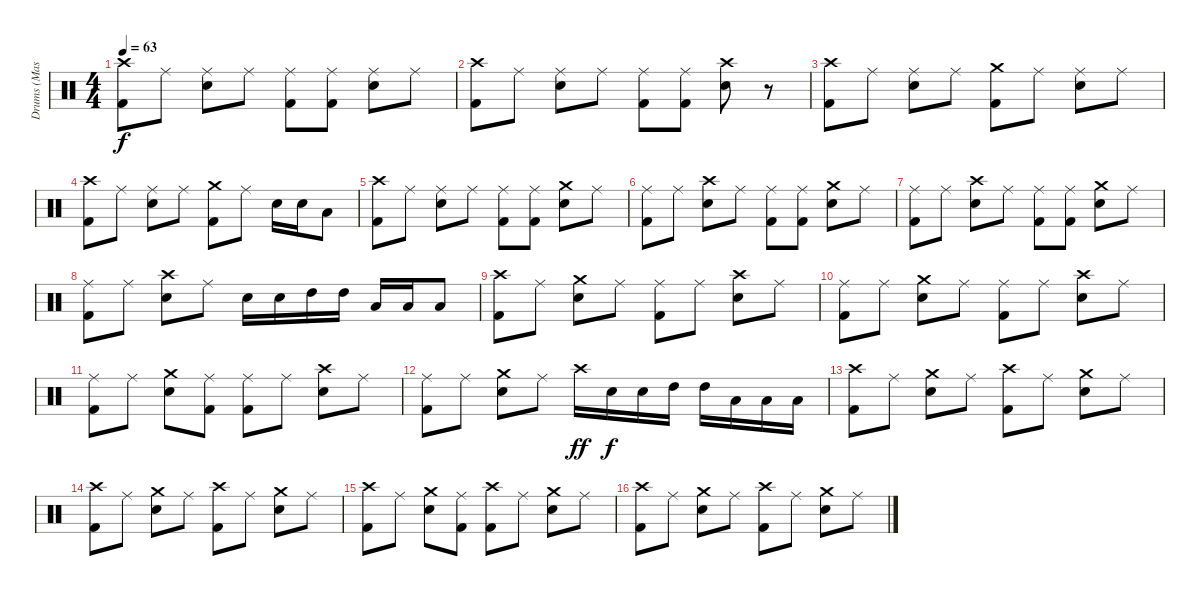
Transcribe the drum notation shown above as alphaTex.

\track ("Drums (Mason)" "Drums (Mas") {instrument percussion}
\staff {score}
\articulation defaults
\ts (4 4)
\tempo 63
\clef neutral
\ks c
("Crash high (hit)" "Kick (hit) 2").8{dy f} "Ride (middle)".8 ("Ride (middle)" "Snare (hit) 2").8 "Ride (middle)".8 ("Ride (middle)" "Kick (hit) 2").8 ("Ride (middle)" "Kick (hit) 2").8 ("Ride (middle)" "Snare (hit) 2").8 "Ride (middle)".8 |
("Crash high (hit)" "Kick (hit) 2").8 "Ride (middle)".8 ("Ride (middle)" "Snare (hit) 2").8 "Ride (middle)".8 ("Ride (middle)" "Kick (hit) 2").8 ("Ride (middle)" "Kick (hit) 2").8 ("Crash high (hit)" "Snare (hit) 2").8 r.8 |
("Crash high (hit)" "Kick (hit) 2").8 "Ride (middle)".8 ("Ride (middle)" "Snare (hit) 2").8 "Ride (middle)".8 ("Crash medium (hit)" "Kick (hit) 2").8 "Ride (middle)".8 ("Ride (middle)" "Snare (hit) 2").8 "Ride (middle)".8 |
("Crash high (hit)" "Kick (hit) 2").8 "Ride (middle)".8 ("Ride (middle)" "Snare (hit) 2").8 "Ride (middle)".8 ("Crash medium (hit)" "Kick (hit) 2").8 "Ride (middle)".8 "Snare (hit) 2".16 "Snare (hit) 2".16 "Low Tom (hit)".8 |
("Crash high (hit)" "Kick (hit) 2").8 "Ride (middle)".8 ("Ride (middle)" "Snare (hit) 2").8 "Ride (middle)".8 ("Ride (middle)" "Kick (hit) 2").8 ("Ride (middle)" "Kick (hit) 2").8 ("Crash medium (hit)" "Snare (hit) 2").8 "Ride (middle)".8 |
("Ride (middle)" "Kick (hit) 2").8 "Ride (middle)".8 ("Crash high (hit)" "Snare (hit) 2").8 "Ride (middle)".8 ("Ride (middle)" "Kick (hit) 2").8 ("Ride (middle)" "Kick (hit) 2").8 ("Crash medium (hit)" "Snare (hit) 2").8 "Ride (middle)".8 |
("Ride (middle)" "Kick (hit) 2").8 "Ride (middle)".8 ("Crash high (hit)" "Snare (hit) 2").8 "Ride (middle)".8 ("Ride (middle)" "Kick (hit) 2").8 ("Ride (middle)" "Kick (hit) 2").8 ("Crash medium (hit)" "Snare (hit) 2").8 "Ride (middle)".8 |
("Ride (middle)" "Kick (hit) 2").8 "Ride (middle)".8 ("Crash high (hit)" "Snare (hit) 2").8 "Ride (middle)".8 "Snare (hit) 2".16 "Snare (hit) 2".16 "High Tom (hit)".16 "High Tom (hit)".16 "Low Tom (hit)".16 "Low Tom (hit)".16 "Low Floor Tom (hit)".8 |
("Crash high (hit)" "Kick (hit) 2").8 "Ride (middle)".8 ("Crash medium (hit)" "Snare (hit) 2").8 "Ride (middle)".8 ("Ride (middle)" "Kick (hit) 2").8 "Ride (middle)".8 ("Crash high (hit)" "Snare (hit) 2").8 "Ride (middle)".8 |
("Ride (middle)" "Kick (hit) 2").8 "Ride (middle)".8 ("Crash medium (hit)" "Snare (hit) 2").8 "Ride (middle)".8 ("Ride (middle)" "Kick (hit) 2").8 "Ride (middle)".8 ("Crash high (hit)" "Snare (hit) 2").8 "Ride (middle)".8 |
("Ride (middle)" "Kick (hit) 2").8 "Ride (middle)".8 ("Crash medium (hit)" "Snare (hit) 2").8 ("Ride (middle)" "Kick (hit) 2").8 ("Ride (middle)" "Kick (hit) 2").8 "Ride (middle)".8 ("Crash high (hit)" "Snare (hit) 2").8 "Ride (middle)".8 |
("Ride (middle)" "Kick (hit) 2").8 "Ride (middle)".8 ("Crash medium (hit)" "Snare (hit) 2").8 "Ride (middle)".8 "Crash high (hit)".16{dy ff} "Snare (hit) 2".16{dy f} "Snare (hit) 2".16 "High Tom (hit)".16 "High Tom (hit)".16 "Low Tom (hit)".16 "Low Tom (hit)".16 "Low Floor Tom (hit)".16 |
("Crash high (hit)" "Kick (hit) 2").8 "Ride (middle)".8 ("Crash medium (hit)" "Snare (hit) 2").8 "Ride (middle)".8 ("Crash high (hit)" "Kick (hit) 2").8 "Ride (middle)".8 ("Crash medium (hit)" "Snare (hit) 2").8 "Ride (middle)".8 |
("Crash high (hit)" "Kick (hit) 2").8 "Ride (middle)".8 ("Crash medium (hit)" "Snare (hit) 2").8 "Ride (middle)".8 ("Crash high (hit)" "Kick (hit) 2").8 "Ride (middle)".8 ("Crash medium (hit)" "Snare (hit) 2").8 "Ride (middle)".8 |
("Crash high (hit)" "Kick (hit) 2").8 "Ride (middle)".8 ("Crash medium (hit)" "Snare (hit) 2").8 ("Ride (middle)" "Kick (hit) 2").8 ("Crash high (hit)" "Kick (hit) 2").8 "Ride (middle)".8 ("Crash medium (hit)" "Snare (hit) 2").8 "Ride (middle)".8 |
("Crash high (hit)" "Kick (hit) 2").8 "Ride (middle)".8 ("Crash medium (hit)" "Snare (hit) 2").8 "Ride (middle)".8 ("Crash high (hit)" "Kick (hit) 2").8 "Ride (middle)".8 ("Crash medium (hit)" "Snare (hit) 2").8 "Ride (middle)".8
